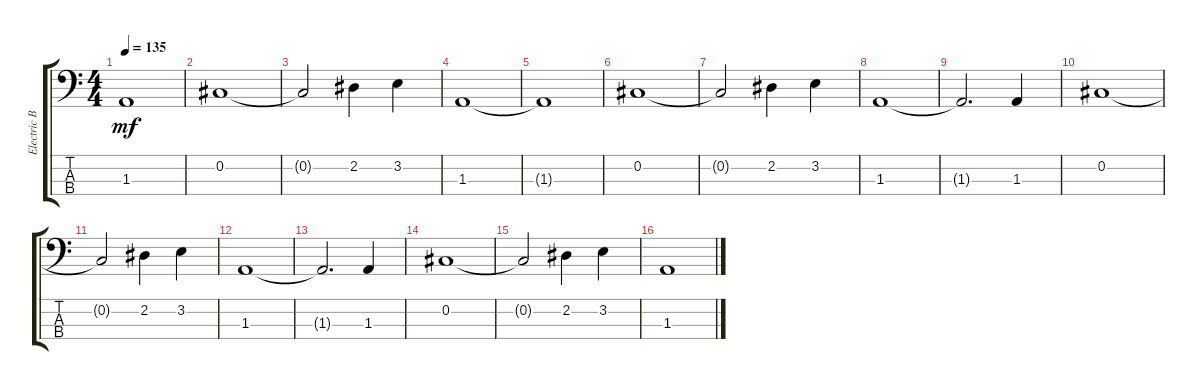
\track ("Electric Bass" "Electric B") {instrument electricbassfinger}
\staff {score tabs}
\tuning (Gb2 Db2 Ab1 Db1) {hide}
\ts (4 4)
\tempo 135
\clef f4
\ks c
1.3{t}.1{dy mf} |
0.2.1 |
0.2{t}.2 2.2.4 3.2.4 |
1.3.1 |
1.3{t}.1 |
0.2.1 |
0.2{t}.2 2.2.4 3.2.4 |
1.3.1 |
1.3{t}.2{d} 1.3.4 |
0.2.1 |
0.2{t}.2 2.2.4 3.2.4 |
1.3.1 |
1.3{t}.2{d} 1.3.4 |
0.2.1 |
0.2{t}.2 2.2.4 3.2.4 |
1.3.1
